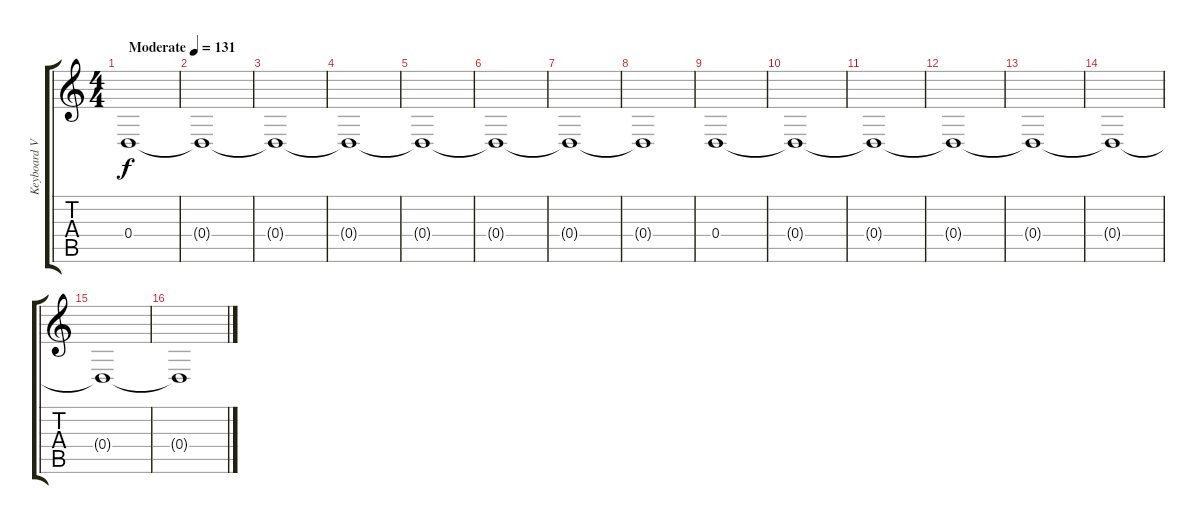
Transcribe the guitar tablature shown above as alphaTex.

\track ("Keyboard Voice 1" "Keyboard V") {instrument pad2warm}
\staff {score tabs}
\tuning (E4 B3 G3 D3 A2 E2) {hide}
\ts (4 4)
\tempo (131 "Moderate")
\clef g2
\ks c
0.4.1{dy f instrument pad2warm} |
0.4{t}.1 |
0.4{t}.1 |
0.4{t}.1 |
0.4{t}.1 |
0.4{t}.1 |
0.4{t}.1 |
0.4{t}.1 |
0.4.1 |
0.4{t}.1 |
0.4{t}.1 |
0.4{t}.1 |
0.4{t}.1 |
0.4{t}.1 |
0.4{t}.1 |
0.4{t}.1
